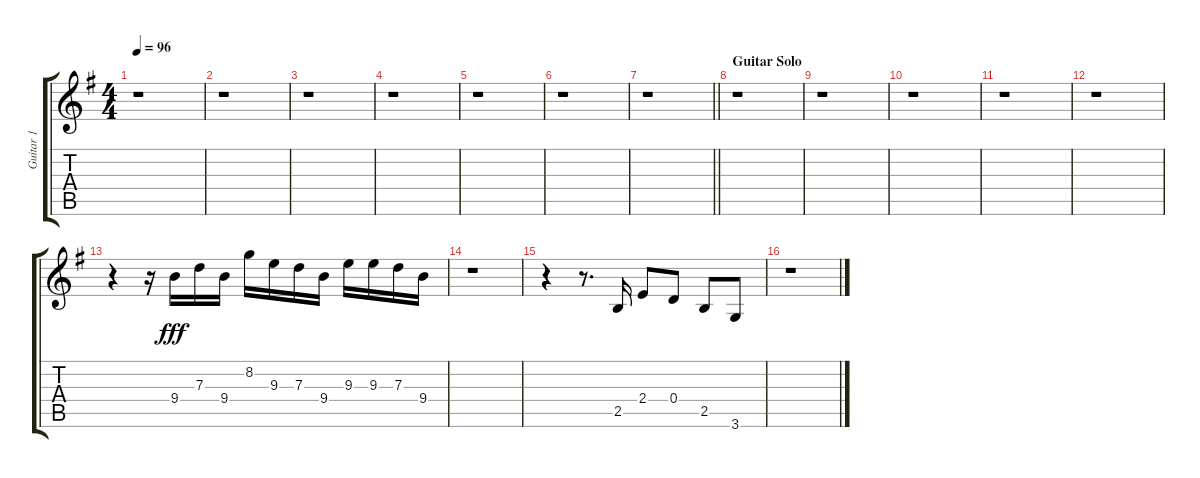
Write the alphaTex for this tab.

\track ("Guitar 1" "Guitar 1") {instrument distortionguitar}
\staff {score tabs}
\tuning (E4 B3 G3 D3 A2 E2) {hide}
\ts (4 4)
\tempo 96
\clef g2
\ks g
r.1{dy f} |
r.1 |
r.1 |
r.1 |
r.1 |
r.1 |
\barLineRight lightlight
r.1 |
\section ("" "Guitar Solo")
r.1 |
r.1 |
r.1 |
r.1 |
r.1 |
r.4{volume 8} r.16 9.4.16{dy fff} 7.3.16 9.4.16 8.2.16 9.3.16 7.3.16 9.4.16 9.3.16 9.3.16 7.3.16 9.4.16 |
r.1 |
r.4 r.8{d} 2.5.16 2.4.8 0.4.8 2.5.8 3.6.8 |
r.1
